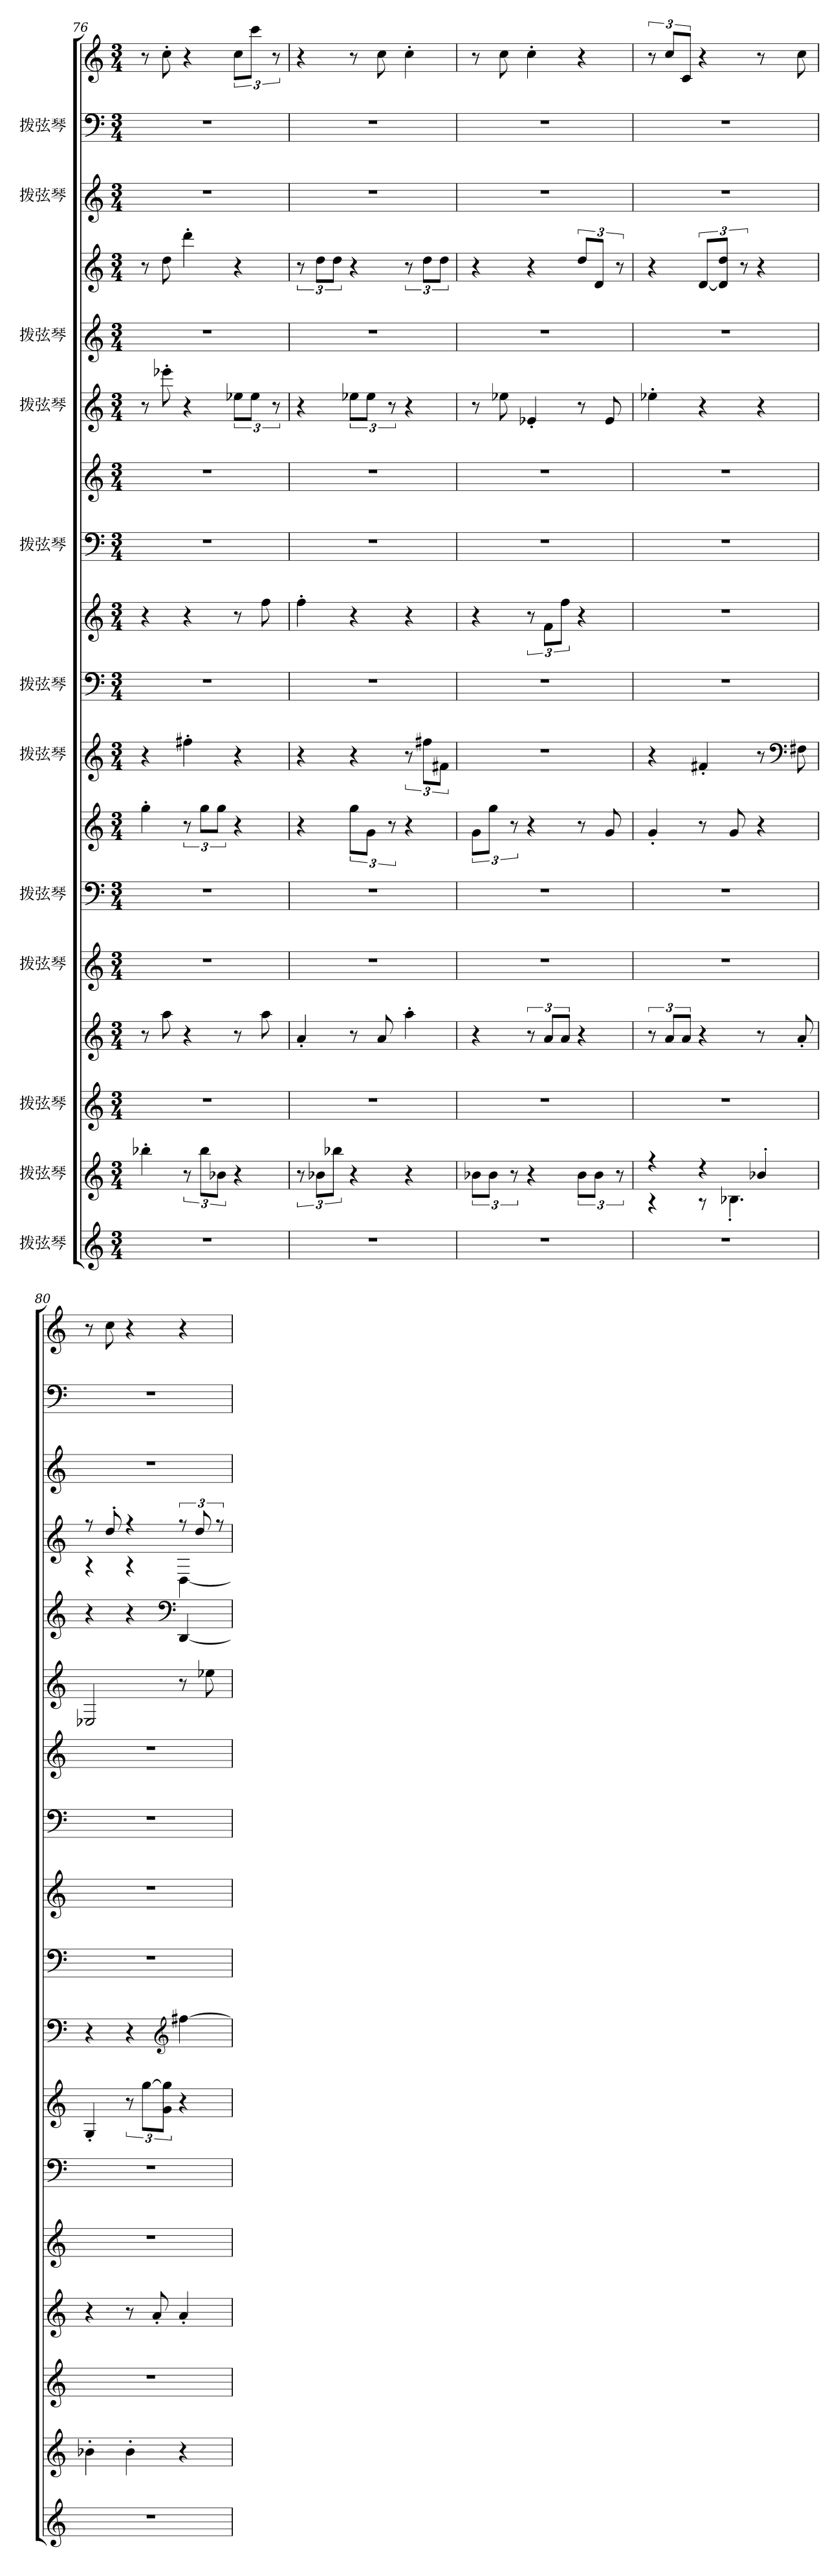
**kern	**kern	**kern	**kern	**kern	**kern	**kern	**kern	**kern	**kern	**kern	**kern	**kern	**kern	**kern	**kern	**kern	**kern
*part12	*part11	*part10	*part10	*part9	*part8	*part8	*part7	*part6	*part6	*part5	*part5	*part4	*part3	*part3	*part2	*part1	*part1
*staff18	*staff17	*staff16	*staff15	*staff14	*staff13	*staff12	*staff11	*staff10	*staff9	*staff8	*staff7	*staff6	*staff5	*staff4	*staff3	*staff2	*staff1
*I"拨弦琴	*I"拨弦琴	*I"拨弦琴	*	*I"拨弦琴	*I"拨弦琴	*	*I"拨弦琴	*I"拨弦琴	*	*I"拨弦琴	*	*I"拨弦琴	*I"拨弦琴	*	*I"拨弦琴	*I"拨弦琴	*
*clefG2	*clefG2	*clefG2	*clefG2	*clefG2	*clefF4	*clefG2	*clefG2	*clefF4	*clefG2	*clefF4	*clefG2	*clefG2	*clefG2	*clefG2	*clefG2	*clefF4	*clefG2
*k[]	*k[]	*k[]	*k[]	*k[]	*k[]	*k[]	*k[]	*k[]	*k[]	*k[]	*k[]	*k[]	*k[]	*k[]	*k[]	*k[]	*k[]
*M3/4	*M3/4	*M3/4	*M3/4	*M3/4	*M3/4	*M3/4	*M3/4	*M3/4	*M3/4	*M3/4	*M3/4	*M3/4	*M3/4	*M3/4	*M3/4	*M3/4	*M3/4
=76	=76	=76	=76	=76	=76	=76	=76	=76	=76	=76	=76	=76	=76	=76	=76	=76	=76
2.r	4bb-X'\	2.r	8r	2.r	2.r	4gg'\	4r	2.r	4r	2.r	2.r	8r	2.r	8r	2.r	2.r	8r
.	.	.	8aa\	.	.	.	.	.	.	.	.	8eee-X'\	.	8dd\	.	.	8cc'\
.	12r	.	4r	.	.	12r	4ff#X'\	.	4r	.	.	4r	.	4ddd'\	.	.	4r
.	12bb-\L	.	.	.	.	12gg\L	.	.	.	.	.	.	.	.	.	.	.
.	12b-X\J	.	.	.	.	12gg\J	.	.	.	.	.	.	.	.	.	.	.
.	4r	.	8r	.	.	4r	4r	.	8r	.	.	12ee-X\L	.	4r	.	.	12cc\L
.	.	.	.	.	.	.	.	.	.	.	.	12ee-\J	.	.	.	.	12ccc\J
.	.	.	8aa\	.	.	.	.	.	8ff\	.	.	.	.	.	.	.	.
.	.	.	.	.	.	.	.	.	.	.	.	12r	.	.	.	.	12r
=77	=77	=77	=77	=77	=77	=77	=77	=77	=77	=77	=77	=77	=77	=77	=77	=77	=77
2.r	12r	2.r	4a'/	2.r	2.r	4r	4r	2.r	4ff'\	2.r	2.r	4r	2.r	12r	2.r	2.r	4r
.	12b-X\L	.	.	.	.	.	.	.	.	.	.	.	.	12dd\L	.	.	.
.	12bb-X\J	.	.	.	.	.	.	.	.	.	.	.	.	12dd\J	.	.	.
.	4r	.	8r	.	.	12gg\L	4r	.	4r	.	.	12ee-X\L	.	4r	.	.	8r
.	.	.	.	.	.	12g\J	.	.	.	.	.	12ee-\J	.	.	.	.	.
.	.	.	8a/	.	.	.	.	.	.	.	.	.	.	.	.	.	8cc\
.	.	.	.	.	.	12r	.	.	.	.	.	12r	.	.	.	.	.
.	4r	.	4aa'\	.	.	4r	12r	.	4r	.	.	4r	.	12r	.	.	4cc'\
.	.	.	.	.	.	.	12ff#X\L	.	.	.	.	.	.	12dd\L	.	.	.
.	.	.	.	.	.	.	12f#X\J	.	.	.	.	.	.	12dd\J	.	.	.
=78	=78	=78	=78	=78	=78	=78	=78	=78	=78	=78	=78	=78	=78	=78	=78	=78	=78
2.r	12b-X\L	2.r	4r	2.r	2.r	12g\L	2.r	2.r	4r	2.r	2.r	8r	2.r	4r	2.r	2.r	8r
.	12b-\J	.	.	.	.	12gg\J	.	.	.	.	.	.	.	.	.	.	.
.	.	.	.	.	.	.	.	.	.	.	.	8ee-X\	.	.	.	.	8cc\
.	12r	.	.	.	.	12r	.	.	.	.	.	.	.	.	.	.	.
.	4r	.	12r	.	.	4r	.	.	12r	.	.	4e-X'/	.	4r	.	.	4cc'\
.	.	.	12a/L	.	.	.	.	.	12f\L	.	.	.	.	.	.	.	.
.	.	.	12a/J	.	.	.	.	.	12ff\J	.	.	.	.	.	.	.	.
.	12b-\L	.	4r	.	.	8r	.	.	4r	.	.	8r	.	12dd/L	.	.	4r
.	12b-\J	.	.	.	.	.	.	.	.	.	.	.	.	12d/J	.	.	.
.	.	.	.	.	.	8g/	.	.	.	.	.	8e-/	.	.	.	.	.
.	12r	.	.	.	.	.	.	.	.	.	.	.	.	12r	.	.	.
!!LO:PB:g=z
=79	=79	=79	=79	=79	=79	=79	=79	=79	=79	=79	=79	=79	=79	=79	=79	=79	=79
*	*^	*	*	*	*	*	*	*	*	*	*	*	*	*	*	*	*
2.r	4r	4r	2.r	12r	2.r	2.r	4g'/	4r	2.r	2.r	2.r	2.r	4ee-X'\	2.r	4r	2.r	2.r	12r
.	.	.	.	12a/L	.	.	.	.	.	.	.	.	.	.	.	.	.	12cc/L
.	.	.	.	12a/J	.	.	.	.	.	.	.	.	.	.	.	.	.	12c/J
.	4r	8r	.	4r	.	.	8r	4f#X'/	.	.	.	.	4r	.	[12d/L	.	.	4r
.	.	.	.	.	.	.	.	.	.	.	.	.	.	.	12d/] 12dd/J	.	.	.
.	.	4.B-X'\	.	.	.	.	8g/	.	.	.	.	.	.	.	.	.	.	.
.	.	.	.	.	.	.	.	.	.	.	.	.	.	.	12r	.	.	.
.	4b-X'/	.	.	8r	.	.	4r	8r	.	.	.	.	4r	.	4r	.	.	8r
*	*	*	*	*	*	*	*	*clefF4	*	*	*	*	*	*	*	*	*	*
.	.	.	.	8a'/	.	.	.	8F#X\	.	.	.	.	.	.	.	.	.	8cc\
*	*v	*v	*	*	*	*	*	*	*	*	*	*	*	*	*	*	*	*
=80	=80	=80	=80	=80	=80	=80	=80	=80	=80	=80	=80	=80	=80	=80	=80	=80	=80
*	*	*	*	*	*	*	*	*	*	*	*	*	*	*^	*	*	*
2.r	4b-X'\	2.r	4r	2.r	2.r	4G'/	4r	2.r	2.r	2.r	2.r	2E-X/	4r	8r	4r	2.r	2.r	8r
.	.	.	.	.	.	.	.	.	.	.	.	.	.	8dd'/	.	.	.	8cc\
.	4b-'\	.	8r	.	.	12r	4r	.	.	.	.	.	4r	4r	4r	.	.	4r
.	.	.	.	.	.	[12gg\L	.	.	.	.	.	.	.	.	.	.	.	.
.	.	.	8a'/	.	.	.	.	.	.	.	.	.	.	.	.	.	.	.
.	.	.	.	.	.	12g\ 12gg\]J	.	.	.	.	.	.	.	.	.	.	.	.
*	*	*	*	*	*	*	*clefG2	*	*	*	*	*	*clefF4	*	*	*	*	*
.	4r	.	4a'/	.	.	4r	[4ff#X\	.	.	.	.	8r	[4DD/	12r	[4D\	.	.	4r
.	.	.	.	.	.	.	.	.	.	.	.	.	.	12dd/	.	.	.	.
.	.	.	.	.	.	.	.	.	.	.	.	8ee-X\	.	.	.	.	.	.
.	.	.	.	.	.	.	.	.	.	.	.	.	.	12r	.	.	.	.
*	*	*	*	*	*	*	*	*	*	*	*	*	*	*v	*v	*	*	*
=	=	=	=	=	=	=	=	=	=	=	=	=	=	=	=	=	=
*-	*-	*-	*-	*-	*-	*-	*-	*-	*-	*-	*-	*-	*-	*-	*-	*-	*-
